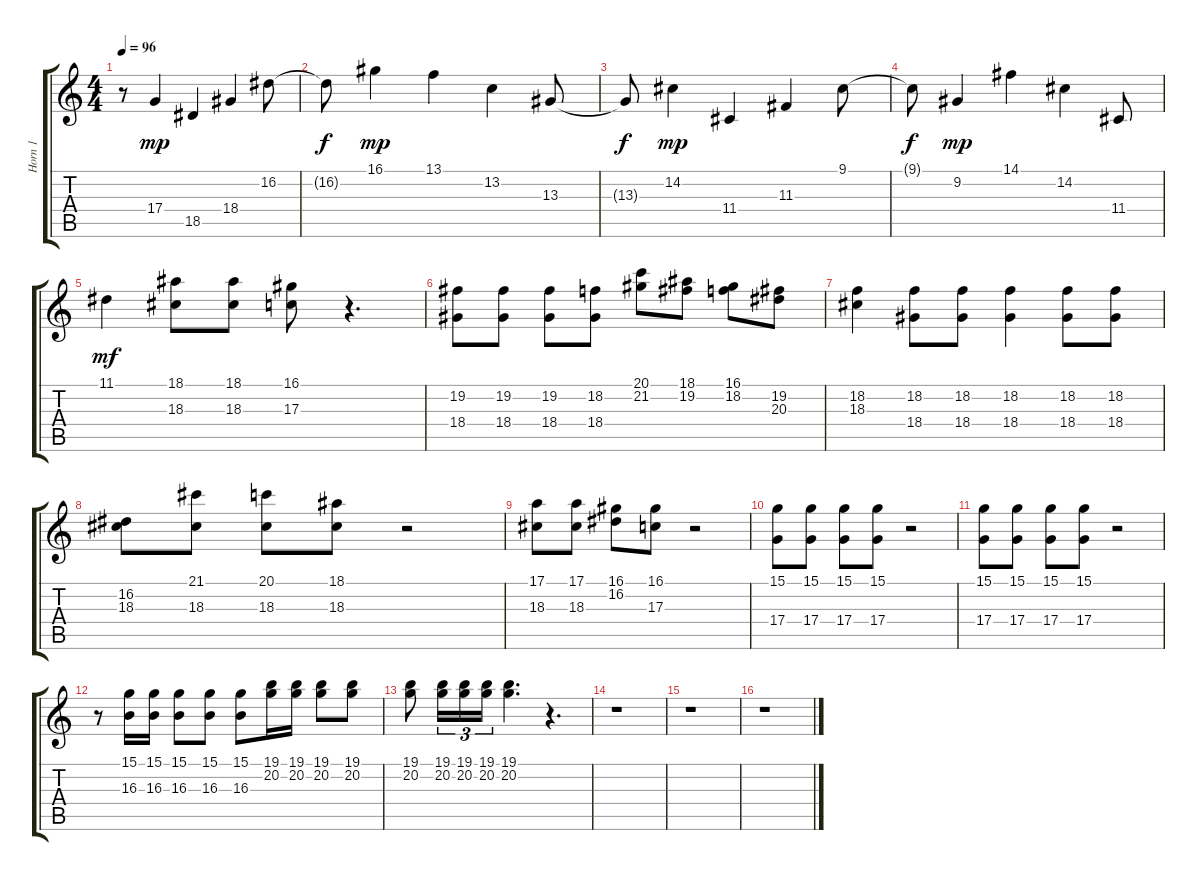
\track ("Horn 1" "Horn 1") {instrument frenchhorn}
\staff {score tabs}
\tuning (E4 B3 G3 D3 A2 E2) {hide}
\ts (4 4)
\tempo 96
\clef g2
\ks c
r.8{dy f} 17.4.4{dy mp} 18.5.4 18.4.4 16.2.8 |
16.2{t}.8{dy f} 16.1.4{dy mp} 13.1.4 13.2.4 13.3.8 |
13.3{t}.8{dy f} 14.2.4{dy mp} 11.4.4 11.3.4 9.1.8 |
9.1{t}.8{dy f} 9.2.4{dy mp} 14.1.4 14.2.4 11.4.8 |
11.1.4{dy mf} (18.1 18.3).8 (18.1 18.3).8 (16.1 17.3).8 r.4{d} |
(19.2 18.4).8 (19.2 18.4).8 (19.2 18.4).8 (18.2 18.4).8 (20.1 21.2).8 (18.1 19.2).8 (16.1 18.2).8 (19.2 20.3).8 |
(18.2 18.3).4 (18.2 18.4).8 (18.2 18.4).8 (18.2 18.4).4 (18.2 18.4).8 (18.2 18.4).8 |
(16.2 18.3).8 (21.1 18.3).8 (20.1 18.3).8 (18.1 18.3).8 r.2 |
(17.1 18.3).8 (17.1 18.3).8 (16.1 16.2).8 (16.1 17.3).8 r.2 |
(15.1 17.4).8 (15.1 17.4).8 (15.1 17.4).8 (15.1 17.4).8 r.2 |
(15.1 17.4).8 (15.1 17.4).8 (15.1 17.4).8 (15.1 17.4).8 r.2 |
r.8 (15.1 16.3).16 (15.1 16.3).16 (15.1 16.3).8 (15.1 16.3).8 (15.1 16.3).8 (19.1 20.2).16 (19.1 20.2).16 (19.1 20.2).8 (19.1 20.2).8 |
(19.1 20.2).8 (19.1 20.2).16{tu (3 2)} (19.1 20.2).16{tu (3 2)} (19.1 20.2).16{tu (3 2)} (19.1 20.2).4{d} r.4{d} |
r.1 |
r.1 |
r.1
